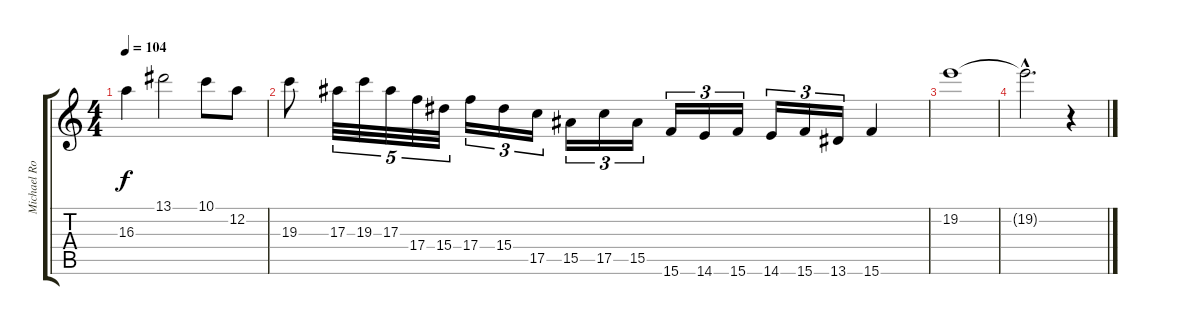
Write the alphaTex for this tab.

\track ("Michael Romeo" "Michael Ro") {instrument distortionguitar}
\staff {score tabs}
\tuning (D4 A3 F3 C3 G2 D2) {hide}
\ts (4 4)
\tempo 104
\clef g2
\ks c
16.3.4{dy f} 13.1.2 10.1.8 12.2.8 |
19.3.8 17.3.32{tu (5 4)} 19.3.32{tu (5 4)} 17.3.32{tu (5 4)} 17.4.32{tu (5 4)} 15.4.32{tu (5 4)} 17.4.16{tu (3 2)} 15.4.16{tu (3 2)} 17.5.16{tu (3 2)} 15.5.16{tu (3 2)} 17.5.16{tu (3 2)} 15.5.16{tu (3 2)} 15.6.16{tu (3 2)} 14.6.16{tu (3 2)} 15.6.16{tu (3 2)} 14.6.16{tu (3 2)} 15.6.16{tu (3 2)} 13.6.16{tu (3 2)} 15.6.4 |
19.2.1 |
19.2{hac t}.2{d} r.4
